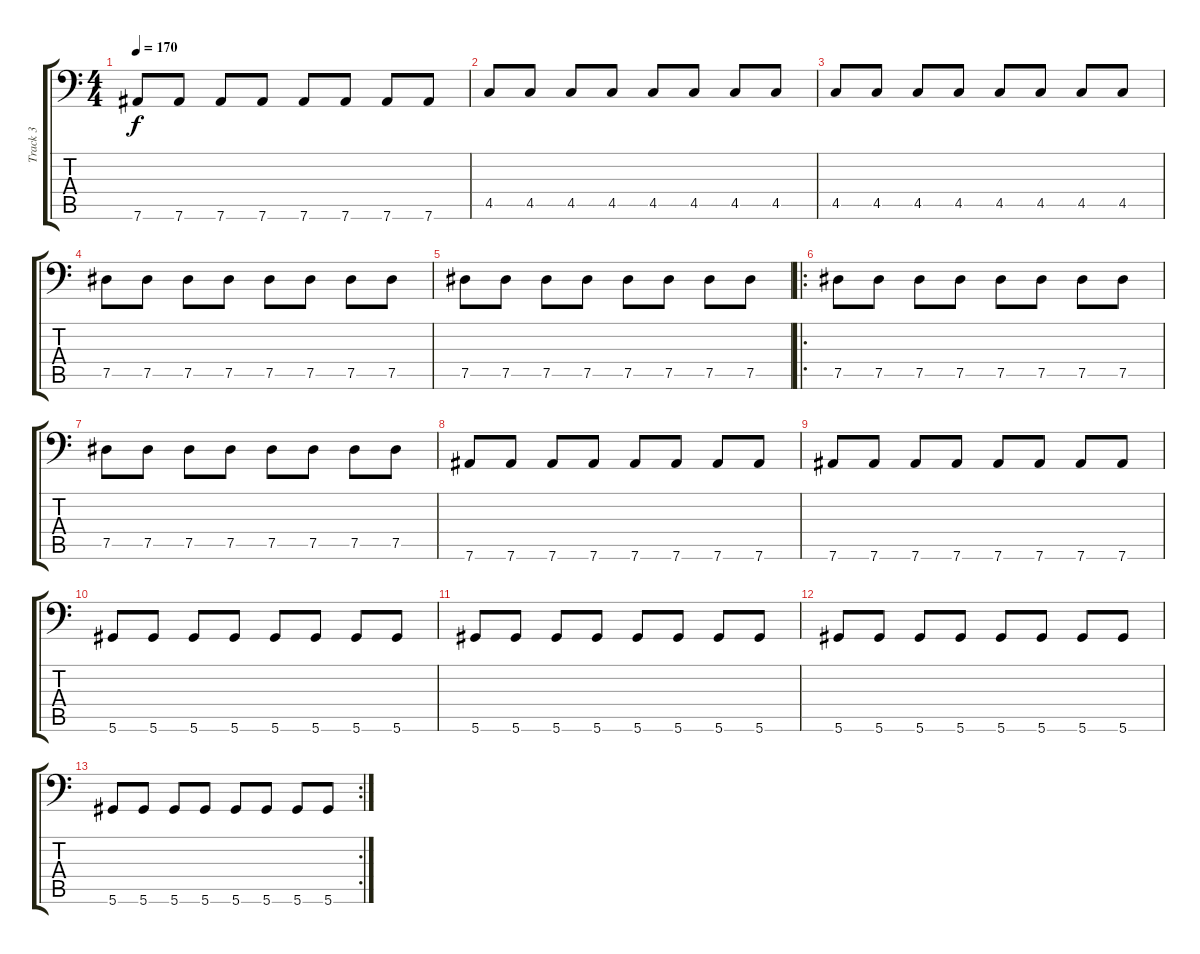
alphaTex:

\track ("Track 3" "Track 3") {instrument electricbasspick}
\staff {score tabs}
\tuning (Eb3 Bb2 Gb2 Db2 Ab1 Eb1) {hide}
\ts (4 4)
\tempo 170
\clef f4
\ks c
7.6.8{dy f} 7.6.8 7.6.8 7.6.8 7.6.8 7.6.8 7.6.8 7.6.8 |
4.5.8 4.5.8 4.5.8 4.5.8 4.5.8 4.5.8 4.5.8 4.5.8 |
4.5.8 4.5.8 4.5.8 4.5.8 4.5.8 4.5.8 4.5.8 4.5.8 |
7.5.8 7.5.8 7.5.8 7.5.8 7.5.8 7.5.8 7.5.8 7.5.8 |
7.5.8 7.5.8 7.5.8 7.5.8 7.5.8 7.5.8 7.5.8 7.5.8 |
\ro
7.5.8 7.5.8 7.5.8 7.5.8 7.5.8 7.5.8 7.5.8 7.5.8 |
7.5.8 7.5.8 7.5.8 7.5.8 7.5.8 7.5.8 7.5.8 7.5.8 |
7.6.8 7.6.8 7.6.8 7.6.8 7.6.8 7.6.8 7.6.8 7.6.8 |
7.6.8 7.6.8 7.6.8 7.6.8 7.6.8 7.6.8 7.6.8 7.6.8 |
5.6.8 5.6.8 5.6.8 5.6.8 5.6.8 5.6.8 5.6.8 5.6.8 |
5.6.8 5.6.8 5.6.8 5.6.8 5.6.8 5.6.8 5.6.8 5.6.8 |
5.6.8 5.6.8 5.6.8 5.6.8 5.6.8 5.6.8 5.6.8 5.6.8 |
\rc 2
5.6.8 5.6.8 5.6.8 5.6.8 5.6.8 5.6.8 5.6.8 5.6.8
